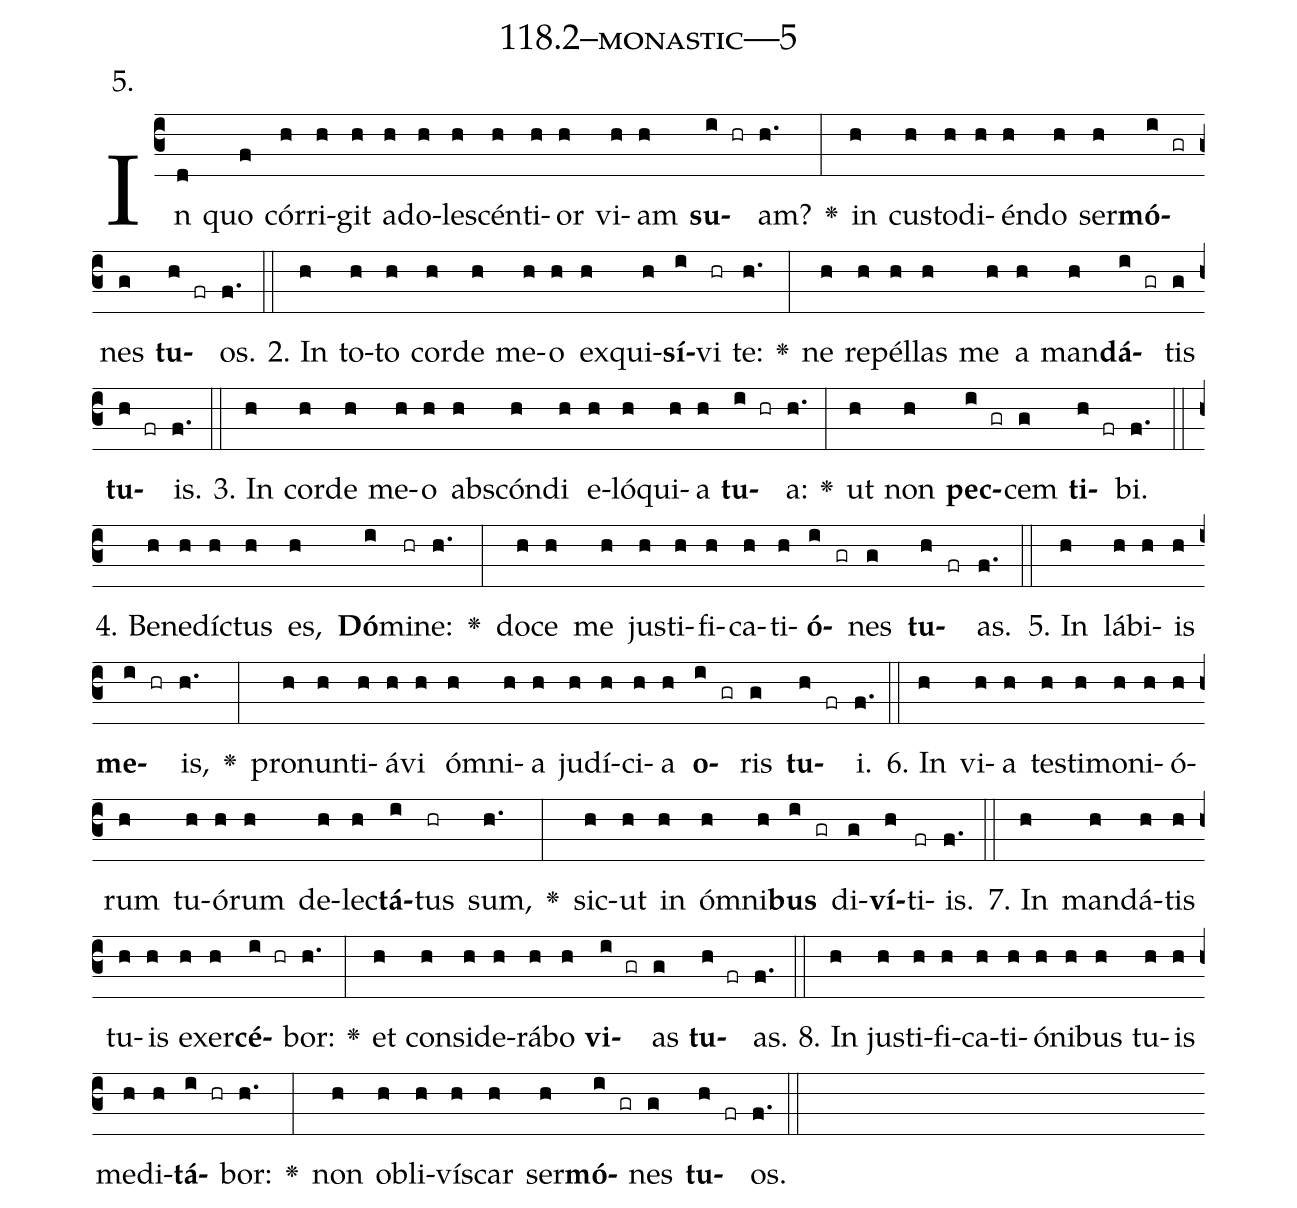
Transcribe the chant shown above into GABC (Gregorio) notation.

name: 118.2--monastic---5;
annotation: 5.;
%%
(c3)In(d) quo(f) cór(h)ri(h)git(h) ad(h)o(h)le(h)scén(h)ti(h)or(h) vi(h)am(h) <b>su</b>(i hr)am?(h.) <v>\greheightstar</v>(:) in(h) cus(h)to(h)di(h)én(h)do(h) ser(h)<b>mó</b>(i gr)nes(g) <b>tu</b>(h fr)os.(f.) (::)
2. In(h) to(h)to(h) cor(h)de(h) me(h)o(h) ex(h)qui(h)<b>sí</b>(i)vi(hr) te:(h.) <v>\greheightstar</v>(:) ne(h) re(h)pél(h)las(h) me(h) a(h) man(h)<b>dá</b>(i gr)tis(g) <b>tu</b>(h fr)is.(f.) (::)
3. In(h) cor(h)de(h) me(h)o(h) abs(h)cón(h)di(h) e(h)ló(h)qui(h)a(h) <b>tu</b>(i hr)a:(h.) <v>\greheightstar</v>(:) ut(h) non(h) <b>pec</b>(i gr)cem(g) <b>ti</b>(h fr)bi.(f.) (::)
4. Be(h)ne(h)díc(h)tus(h) es,(h) <b>Dó</b>(i)mi(hr)ne:(h.) <v>\greheightstar</v>(:) do(h)ce(h) me(h) jus(h)ti(h)fi(h)ca(h)ti(h)<b>ó</b>(i gr)nes(g) <b>tu</b>(h fr)as.(f.) (::)
5. In(h) lá(h)bi(h)is(h) <b>me</b>(i hr)is,(h.) <v>\greheightstar</v>(:) pro(h)nun(h)ti(h)á(h)vi(h) óm(h)ni(h)a(h) ju(h)dí(h)ci(h)a(h) <b>o</b>(i gr)ris(g) <b>tu</b>(h fr)i.(f.) (::)
6. In(h) vi(h)a(h) tes(h)ti(h)mo(h)ni(h)ó(h)rum(h) tu(h)ó(h)rum(h) de(h)lec(h)<b>tá</b>(i)tus(hr) sum,(h.) <v>\greheightstar</v>(:) sic(h)ut(h) in(h) óm(h)ni(h)<b>bus</b>(i gr) di(g)<b>ví</b>(h)ti(fr)is.(f.) (::)
7. In(h) man(h)dá(h)tis(h) tu(h)is(h) ex(h)er(h)<b>cé</b>(i hr)bor:(h.) <v>\greheightstar</v>(:) et(h) con(h)si(h)de(h)rá(h)bo(h) <b>vi</b>(i gr)as(g) <b>tu</b>(h fr)as.(f.) (::)
8. In(h) jus(h)ti(h)fi(h)ca(h)ti(h)ó(h)ni(h)bus(h) tu(h)is(h) me(h)di(h)<b>tá</b>(i hr)bor:(h.) <v>\greheightstar</v>(:) non(h) ob(h)li(h)vís(h)car(h) ser(h)<b>mó</b>(i gr)nes(g) <b>tu</b>(h fr)os.(f.) (::)
